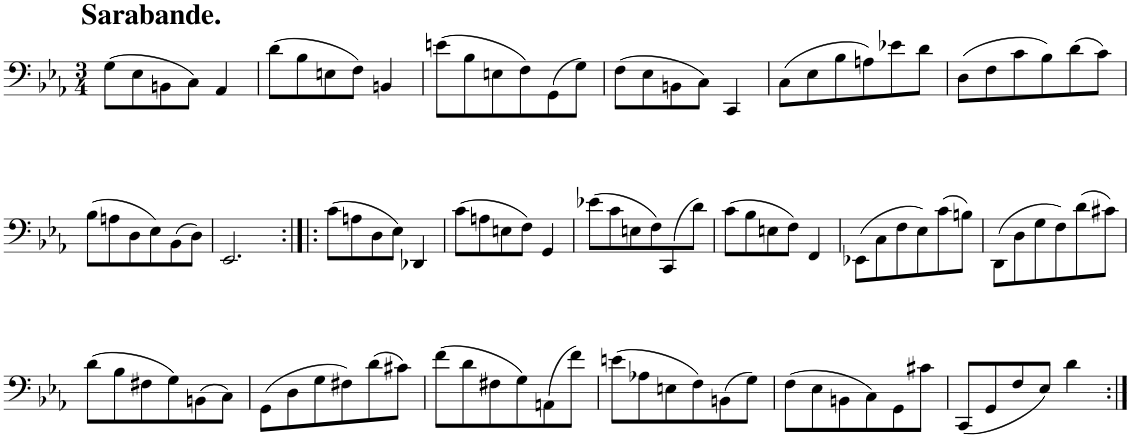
**kern
*part1
*staff1
*I"Violoncello
*I'Vc.
*clefF4
*k[b-e-a-]
*M3/4
=1
!LO:TX:a:B:t=Sarabande.
(8G\L
8E-\
8BBn\
8C\J)
4AA-/
=2
(8d--\L
8B---\
8En\
8F\J)
4BBn/
=3
(8e--X\L
8B---\
8En\
8F\)
(8GG\
8G\J)
=4
(8F\L
8E-\
8BBn\
8C\J)
4CC/
=5
(8C\L
8E-\
8B---\
8A--X\)
8e---X\
8d--\J
=6
(8D\L
8F\
8c--\
8B---\)
(8d--\
8c--\J)
!!LO:LB:g=z
=7
(8B---\L
8A--X\
8D\
8E-\)
(8BB-\
8D\J)
=8
2.EE-/
=9:|!|:
(8c--\L
8A--X\
8D\
8E-\J)
4DD-X/
=10
(8c--\L
8A--X\
8En\
8F\J)
4GG/
=11
(8e---X\L
8c--\
8En\
8F\)
(8CC/
8d--\J)
=12
(8c--\L
8B---\
8En\
8F\J)
4FF/
=13
(8EE-X\L
8C\
8F\
8E-\)
(8c--\
8B--X\J)
=14
(8DD\L
8D\
8G\
8F\)
(8d--\
8c-X\J)
!!LO:LB:g=z
=15
(8d--\L
8B---\
8F#X\
8G\)
(8BBn\
8C\J)
=16
(8GG\L
8D\
8G\
8F#X\)
(8d--\
8c-X\J)
=17
(8f--\L
8d--\
8F#X\
8G\)
(8AAn\
8f--\J)
=18
(8e--X\L
8A-X\
8En\
8F\)
(8BBn\
8G\J)
=19
(8F\L
8E-\
8BBn\
8C\)
8GG\
8c-X\J
=20
(8CC/L
8GG/
8F/
8E-/J)
4d--\
=:|!
*-
